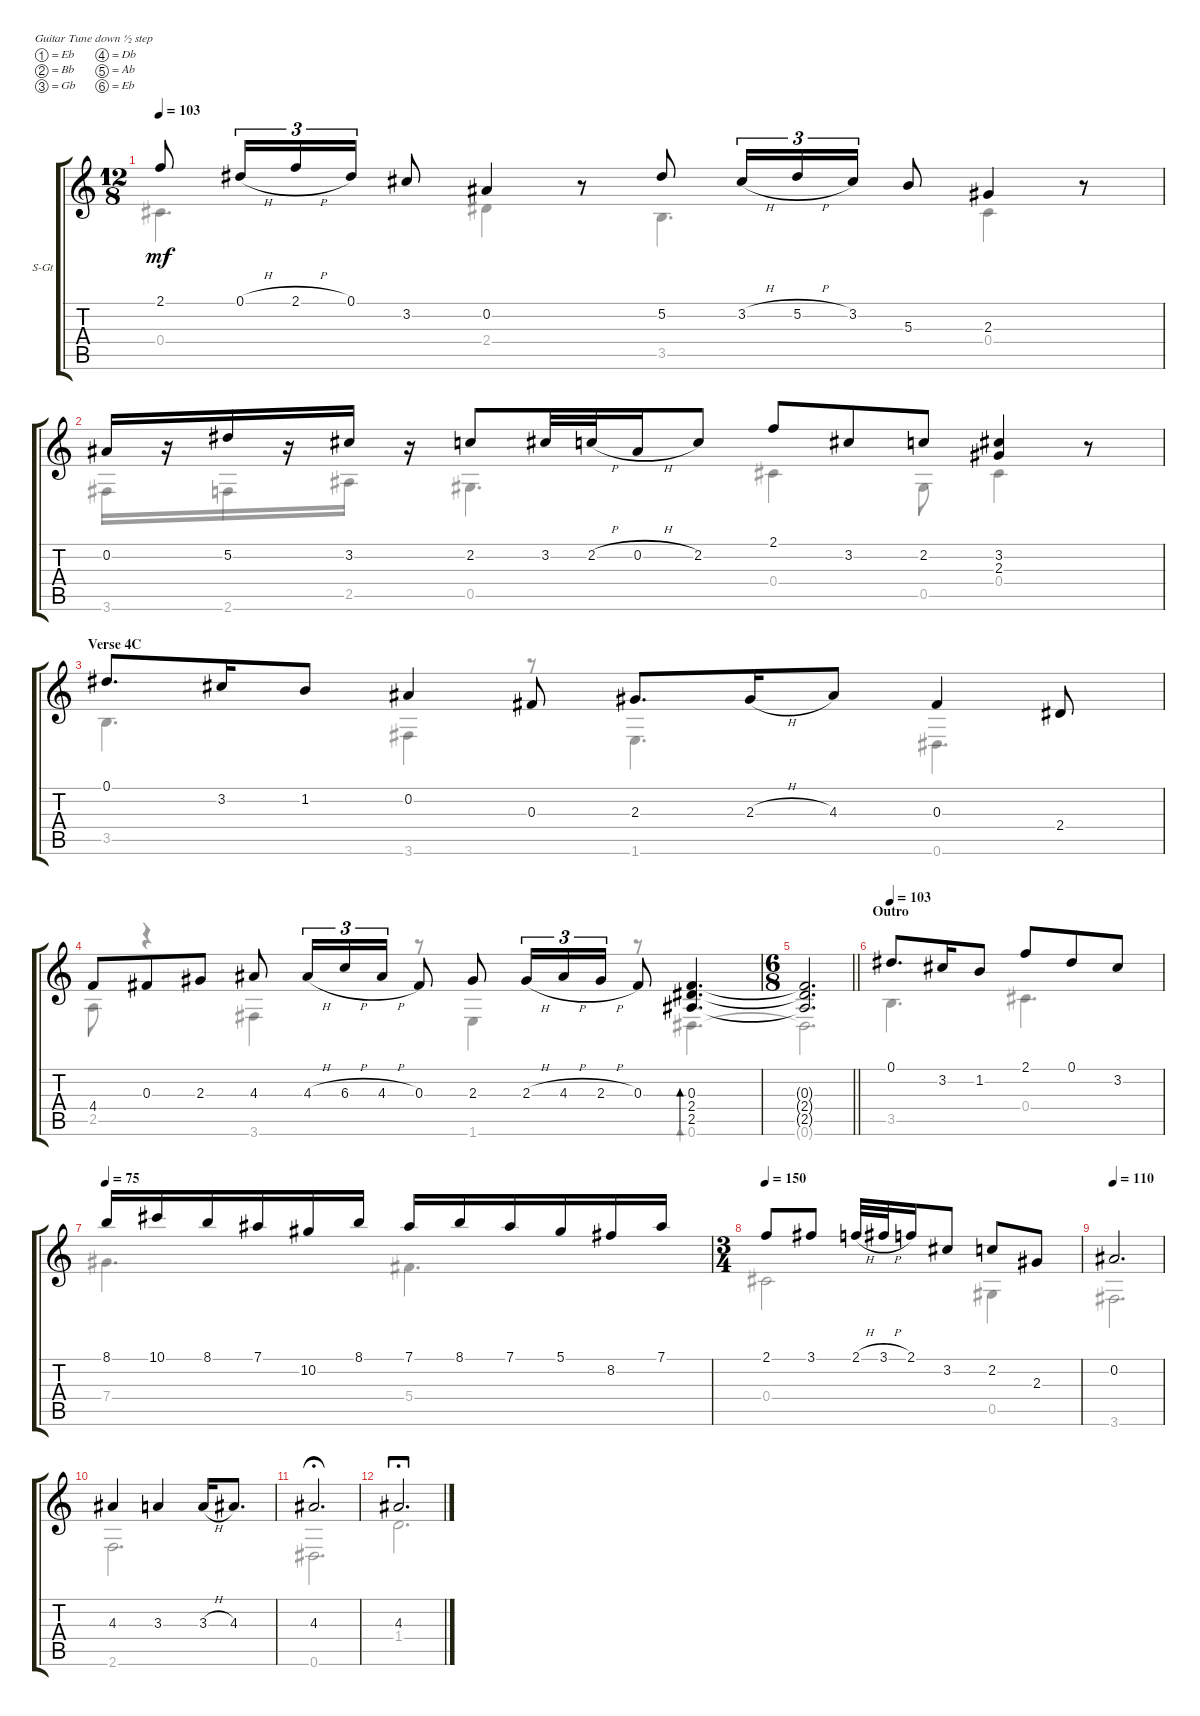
\defaultSystemsLayout 4
\bracketExtendMode groupsimilarinstruments
\firstSystemTrackNameOrientation horizontal
\otherSystemsTrackNameOrientation horizontal
\track ("Steel Guitar" "S-Gt") {instrument acousticguitarsteel}
\staff {score tabs}
\tuning (Eb4 Bb3 Gb3 Db3 Ab2 Eb2)
\voice
\ts (12 8)
\tempo 103
\clef g2
\ks c
2.1.8{dy mf} 0.1{h}.16{tu (3 2)} 2.1{h}.16{tu (3 2)} 0.1.16{tu (3 2)} 3.2.8 0.2.4 r.8 5.2.8 3.2{h}.16{tu (3 2)} 5.2{h}.16{tu (3 2)} 3.2.16{tu (3 2)} 5.3.8 2.3.4 r.8 |
0.2.16 r.16 5.2.16 r.16 3.2.16 r.16 2.2.8 3.2.32 2.2{h}.32 0.2{h}.16 2.2.8 2.1.8 3.2.8 2.2.8 (2.3 3.2).4 r.8 |
\section ("" "Verse 4C")
0.1.8{d} 3.2.16 1.2.8 0.2.4 0.3.8 2.3.8{d} 2.3{h}.16 4.3.8 0.3.4 2.4.8 |
4.4.8 0.3.8 2.3.8 4.3.8 4.3{h}.16{tu (3 2)} 6.3{h}.16{tu (3 2)} 4.3{h}.16{tu (3 2)} 0.3.8 2.3.8 2.3{h}.16{tu (3 2)} 4.3{h}.16{tu (3 2)} 2.3{h}.16{tu (3 2)} 0.3.8 (2.5 2.4 0.3).4{d bd 239} |
\ts (6 8)
\barLineRight lightlight
(2.5{t} 2.4{t} 0.3{t}).2{d} |
\section ("" "Outro")
\tempo 103
0.1.8{d} 3.2.16 1.2.8 2.1.8 0.1.8 3.2.8 |
\tempo 75
8.1.16 10.1.16 8.1.16 7.1.16 10.2.16 8.1.16 7.1.16 8.1.16 7.1.16 5.1.16 8.2.16 7.1.16 |
\ts (3 4)
\tempo 150
2.1.8 3.1.8 2.1{h}.32 3.1{h}.32 2.1.16 3.2.8 2.2.8 2.3.8 |
\tempo 110
0.2.2{d} |
4.3.4 3.3.4 3.3{h}.16 4.3.8{d} |
4.3.2{d fermata (medium 0.1)} |
4.3.2{d fermata (long 1)}
\voice
\clef g2
\ottava regular
\simile none
\ks c
0.4.4{d dy mf} 2.4.4 r.8 3.5.4{d} 0.4.4 r.8 |
3.6.16 r.16 2.6.16 r.16 2.5.16 r.16 0.5.4{d} 0.4.4 0.5.8 0.4.4 r.8 |
3.5.4{d} 3.6.4 r.8 1.6.4{d} 0.6.4{d} |
2.5.8 r.4 3.6.4 r.8 1.6.4 r.8 0.6.4{d bd 0} |
\barLineRight lightlight
0.6{t}.2{d} |
3.5.4{d} 0.4.4{d} |
7.4.4{d} 5.4.4{d} |
0.4.2 0.5.4 |
3.6.2{d} |
2.6.2{d} |
0.6.2{d fermata (medium 0.1)} |
1.4.2{d fermata (long 1)}
